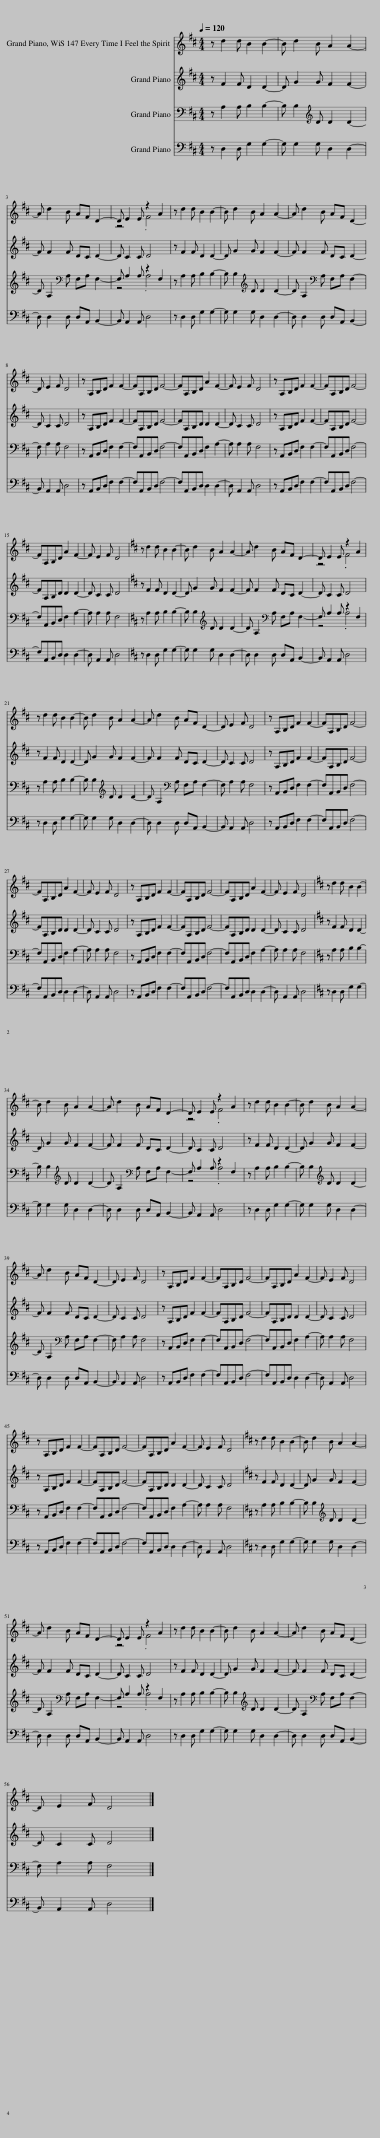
X:1
%%score ( 1 2 ) 3 ( 4 5 ) 6
L:1/8
Q:1/4=120
M:4/4
I:linebreak $
K:D
V:1 treble
V:2 treble
V:3 treble
V:4 bass
V:5 bass
V:6 bass
V:1
 z d2 d B2 B2- | B d2 B A2 A2- |$ A d2 B AF D2- | D E2 E z2 A2 | z d2 d B2 B2- | %5
 B d2 B A2 A2- | A d2 B AF D2- |$ D E2 F D4 | z A,B,D F2 F2- | FA,B,D F4- | %10
 FA,B,D A2 F2- | F E2 F D4 | z A,B,D F2 F2- | FA,B,D F4- |$ FA,B,D A2 F2- | %15
 F E2 F D4 |[K:D] z d2 d B2 B2- | B d2 B A2 A2- | A d2 B AF D2- | D E2 E z2 A2 |$ %20
 z d2 d B2 B2- | B d2 B A2 A2- | A d2 B AF D2- | D E2 F D4 | z A,B,D F2 F2- | %25
 FA,B,D F4- |$ FA,B,D A2 F2- | F E2 F D4 | z A,B,D F2 F2- | FA,B,D F4- | %30
 FA,B,D A2 F2- | F E2 F D4 |[K:D] z d2 d B2 B2- |$ B d2 B A2 A2- | A d2 B AF D2- | %35
 D E2 E z2 A2 | z d2 d B2 B2- | B d2 B A2 A2- |$ A d2 B AF D2- | D E2 F D4 | %40
 z A,B,D F2 F2- | FA,B,D F4- | FA,B,D A2 F2- | F E2 F D4 |$ z A,B,D F2 F2- | %45
 FA,B,D F4- | FA,B,D A2 F2- | F E2 F D4 |[K:D] z d2 d B2 B2- | B d2 B A2 A2- |$ %50
 A d2 B AF D2- | D E2 E z2 A2 | z d2 d B2 B2- | B d2 B A2 A2- | A d2 B AF D2- |$ %55
 D E2 F D4 |] %56
V:2
 x8 | x8 |$ x8 | z4 .F4 | x8 | %5
 x8 | x8 |$ x8 | x8 | x8 | %10
 x8 | x8 | x8 | x8 |$ x8 | %15
 x8 |[K:D] x8 | x8 | x8 | z4 .F4 |$ %20
 x8 | x8 | x8 | x8 | x8 | %25
 x8 |$ x8 | x8 | x8 | x8 | %30
 x8 | x8 |[K:D] x8 |$ x8 | x8 | %35
 z4 .F4 | x8 | x8 |$ x8 | x8 | %40
 x8 | x8 | x8 | x8 |$ x8 | %45
 x8 | x8 | x8 |[K:D] x8 | x8 |$ %50
 x8 | z4 .F4 | x8 | x8 | x8 |$ %55
 x8 |] %56
V:3
 z F2 F D2 D2- | D G2 G F2 F2- |$ F F2 F DC D2- | D C2 C D4 | z F2 F D2 D2- | %5
 D G2 G F2 F2- | F F2 F DC D2- |$ D C2 C D4 | z A,B,D F2 F2- | FA,B,D F4- | %10
 FA,B,D D2 D2- | D C2 C D4 | z A,B,D F2 F2- | FA,B,D F4- |$ FA,B,D D2 D2- | %15
 D C2 C D4 |[K:D] z F2 F D2 D2- | D G2 G F2 F2- | F F2 F DC D2- | D C2 C D4 |$ %20
 z F2 F D2 D2- | D G2 G F2 F2- | F F2 F DC D2- | D C2 C D4 | z A,B,D F2 F2- | %25
 FA,B,D F4- |$ FA,B,D D2 D2- | D C2 C D4 | z A,B,D F2 F2- | FA,B,D F4- | %30
 FA,B,D D2 D2- | D C2 C D4 |[K:D] z F2 F D2 D2- |$ D G2 G F2 F2- | F F2 F DC D2- | %35
 D C2 C D4 | z F2 F D2 D2- | D G2 G F2 F2- |$ F F2 F DC D2- | D C2 C D4 | %40
 z A,B,D F2 F2- | FA,B,D F4- | FA,B,D D2 D2- | D C2 C D4 |$ z A,B,D F2 F2- | %45
 FA,B,D F4- | FA,B,D D2 D2- | D C2 C D4 |[K:D] z F2 F D2 D2- | D G2 G F2 F2- |$ %50
 F F2 F DC D2- | D C2 C D4 | z F2 F D2 D2- | D G2 G F2 F2- | F F2 F DC D2- |$ %55
 D C2 C D4 |] %56
V:4
 z A,2 A, B,2 B,2- | B, B,2[K:treble] D D2 D2- |$ D A,2[K:bass] A, F,A, F,2- | F, A,2 A, z2 F,2 | z A,2 A, B,2 B,2- | %5
 B, B,2[K:treble] D D2 D2- | D A,2[K:bass] A, F,A, F,2- |$ F, A,2 A, F,4 | z A,,B,,D, F,2 F,2- | F,A,,B,,D, F,4- | %10
 F,A,,B,,D, F,2 A,2- | A, A,2 A, F,4 | z A,,B,,D, F,2 F,2- | F,A,,B,,D, F,4- |$ F,A,,B,,D, F,2 A,2- | %15
 A, A,2 A, F,4 |[K:D] z A,2 A, B,2 B,2- | B, B,2[K:treble] D D2 D2- | D A,2[K:bass] A, F,A, F,2- | F, A,2 A, z2 F,2 |$ %20
 z A,2 A, B,2 B,2- | B, B,2[K:treble] D D2 D2- | D A,2[K:bass] A, F,A, F,2- | F, A,2 A, F,4 | z A,,B,,D, F,2 F,2- | %25
 F,A,,B,,D, F,4- |$ F,A,,B,,D, F,2 A,2- | A, A,2 A, F,4 | z A,,B,,D, F,2 F,2- | F,A,,B,,D, F,4- | %30
 F,A,,B,,D, F,2 A,2- | A, A,2 A, F,4 |[K:D] z A,2 A, B,2 B,2- |$ B, B,2[K:treble] D D2 D2- | D A,2[K:bass] A, F,A, F,2- | %35
 F, A,2 A, z2 F,2 | z A,2 A, B,2 B,2- | B, B,2[K:treble] D D2 D2- |$ D A,2[K:bass] A, F,A, F,2- | F, A,2 A, F,4 | %40
 z A,,B,,D, F,2 F,2- | F,A,,B,,D, F,4- | F,A,,B,,D, F,2 A,2- | A, A,2 A, F,4 |$ z A,,B,,D, F,2 F,2- | %45
 F,A,,B,,D, F,4- | F,A,,B,,D, F,2 A,2- | A, A,2 A, F,4 |[K:D] z A,2 A, B,2 B,2- | B, B,2[K:treble] D D2 D2- |$ %50
 D A,2[K:bass] A, F,A, F,2- | F, A,2 A, z2 F,2 | z A,2 A, B,2 B,2- | B, B,2[K:treble] D D2 D2- | D A,2[K:bass] A, F,A, F,2- |$ %55
 F, A,2 A, F,4 |] %56
V:5
 x8 | x3[K:treble] x5 |$ x3[K:bass] x5 | z4 .A,4 | x8 | %5
 x3[K:treble] x5 | x3[K:bass] x5 |$ x8 | x8 | x8 | %10
 x8 | x8 | x8 | x8 |$ x8 | %15
 x8 |[K:D] x8 | x3[K:treble] x5 | x3[K:bass] x5 | z4 .A,4 |$ %20
 x8 | x3[K:treble] x5 | x3[K:bass] x5 | x8 | x8 | %25
 x8 |$ x8 | x8 | x8 | x8 | %30
 x8 | x8 |[K:D] x8 |$ x3[K:treble] x5 | x3[K:bass] x5 | %35
 z4 .A,4 | x8 | x3[K:treble] x5 |$ x3[K:bass] x5 | x8 | %40
 x8 | x8 | x8 | x8 |$ x8 | %45
 x8 | x8 | x8 |[K:D] x8 | x3[K:treble] x5 |$ %50
 x3[K:bass] x5 | z4 .A,4 | x8 | x3[K:treble] x5 | x3[K:bass] x5 |$ %55
 x8 |] %56
V:6
 z D,2 D, G,2 G,2- | G, G,2 G, D,2 D,2- |$ D, D,2 D, D,A,, B,,2- | B,, A,,2 A,, D,4 | z D,2 D, G,2 G,2- | %5
 G, G,2 G, D,2 D,2- | D, D,2 D, D,A,, B,,2- |$ B,, A,,2 A,, D,4 | z A,,B,,D, F,2 F,2- | F,A,,B,,D, F,4- | %10
 F,A,,B,,D, D,2 D,2- | D, A,,2 A,, D,4 | z A,,B,,D, F,2 F,2- | F,A,,B,,D, F,4- |$ F,A,,B,,D, D,2 D,2- | %15
 D, A,,2 A,, D,4 |[K:D] z D,2 D, G,2 G,2- | G, G,2 G, D,2 D,2- | D, D,2 D, D,A,, B,,2- | B,, A,,2 A,, D,4 |$ %20
 z D,2 D, G,2 G,2- | G, G,2 G, D,2 D,2- | D, D,2 D, D,A,, B,,2- | B,, A,,2 A,, D,4 | z A,,B,,D, F,2 F,2- | %25
 F,A,,B,,D, F,4- |$ F,A,,B,,D, D,2 D,2- | D, A,,2 A,, D,4 | z A,,B,,D, F,2 F,2- | F,A,,B,,D, F,4- | %30
 F,A,,B,,D, D,2 D,2- | D, A,,2 A,, D,4 |[K:D] z D,2 D, G,2 G,2- |$ G, G,2 G, D,2 D,2- | D, D,2 D, D,A,, B,,2- | %35
 B,, A,,2 A,, D,4 | z D,2 D, G,2 G,2- | G, G,2 G, D,2 D,2- |$ D, D,2 D, D,A,, B,,2- | B,, A,,2 A,, D,4 | %40
 z A,,B,,D, F,2 F,2- | F,A,,B,,D, F,4- | F,A,,B,,D, D,2 D,2- | D, A,,2 A,, D,4 |$ z A,,B,,D, F,2 F,2- | %45
 F,A,,B,,D, F,4- | F,A,,B,,D, D,2 D,2- | D, A,,2 A,, D,4 |[K:D] z D,2 D, G,2 G,2- | G, G,2 G, D,2 D,2- |$ %50
 D, D,2 D, D,A,, B,,2- | B,, A,,2 A,, D,4 | z D,2 D, G,2 G,2- | G, G,2 G, D,2 D,2- | D, D,2 D, D,A,, B,,2- |$ %55
 B,, A,,2 A,, D,4 |] %56
